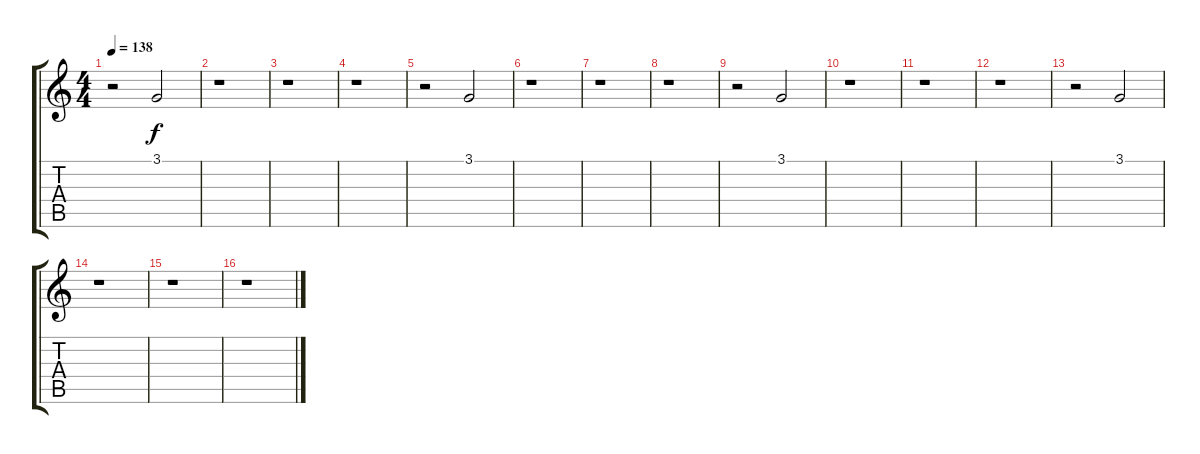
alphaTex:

\track "" {instrument reversecymbal}
\staff {score tabs}
\tuning (E4 B3 G3 D3 A2 E2) {hide}
\ts (4 4)
\tempo 138
\clef g2
\ks c
r.2{dy f} 3.1.2 |
r.1 |
r.1 |
r.1 |
r.2 3.1.2 |
r.1 |
r.1 |
r.1 |
r.2 3.1.2 |
r.1 |
r.1 |
r.1 |
r.2 3.1.2 |
r.1 |
r.1 |
r.1
